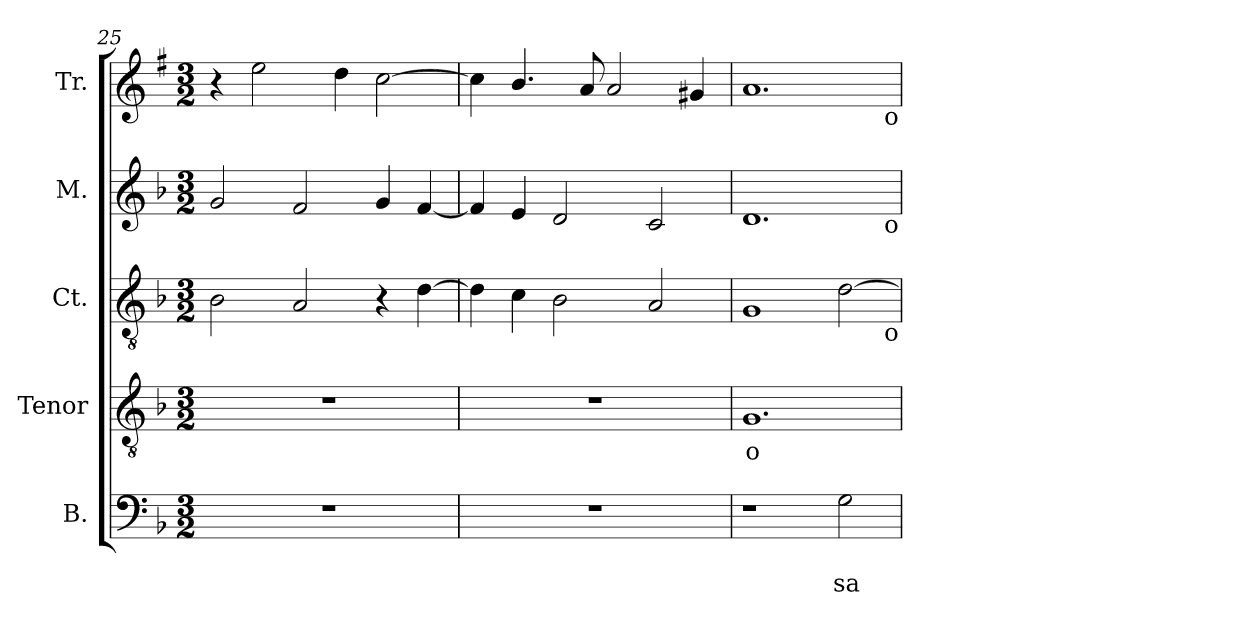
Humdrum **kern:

**kern	**text	**text	**kern	**text	**kern	**kern	**kern
*part5	*part5	*part5	*part4	*part4	*part3	*part2	*part1
*staff5	*staff5	*staff5	*staff4	*staff4	*staff3	*staff2	*staff1
*I"B.	*	*	*I"Tenor	*	*I"Ct.	*I"M.	*I"Tr.
*I'B.	*	*	*I'T.	*	*I'Ct.	*I'M.	*I'Tr.
*clefF4	*	*	*clefGv2	*	*clefGv2	*clefG2	*clefG2
*	*	*	*	*	*	*	*ITrd1c2
*k[b-]	*	*	*k[b-]	*	*k[b-]	*k[b-]	*k[b-]
*F:	*	*	*F:	*	*F:	*F:	*F:
*M3/2	*	*	*M3/2	*	*M3/2	*M3/2	*M3/2
=25	=25	=25	=25	=25	=25	=25	=25
!LO:N:vis=1	!	!	!LO:N:vis=1	!	!	!	!
1.r	.	.	1.r	.	2B-\	2g/	4r
.	.	.	.	.	.	.	2dd\
.	.	.	.	.	2A/	2f/	.
.	.	.	.	.	.	.	4cc\
.	.	.	.	.	4r	4g/	[>2b-\
.	.	.	.	.	[>4d\	[<4f/	.
=26	=26	=26	=26	=26	=26	=26	=26
!LO:N:vis=1	!	!	!LO:N:vis=1	!	!	!	!
1.r	.	.	1.r	.	4d\]	4f/]	4b-\]
.	.	.	.	.	4c\	4e/	4.a/
.	.	.	.	.	2B-\	2d/	.
.	.	.	.	.	.	.	8g/
.	.	.	.	.	.	.	2g/
.	.	.	.	.	2A/	2c/	.
.	.	.	.	.	.	.	4f#/
=27	=27	=27	=27	=27	=27	=27	=27
!	!	!	!	!LO:LY:b:rj	!	!	!
1r	.	.	1.G	o	1G	1.d	1.g
!	!	!LO:LY:b	!	!	!	!	!
2G\	.	sa-	.	.	[<2d\	.	.
!	!	!	!	!	!	!	!LO:TX:b:t=o
!	!	!	!	!	!	!LO:TX:b:t=o	!
!	!	!	!	!	!LO:TX:b:t=o	!	!
=	=	=	=	=	=	=	=
*-	*-	*-	*-	*-	*-	*-	*-
